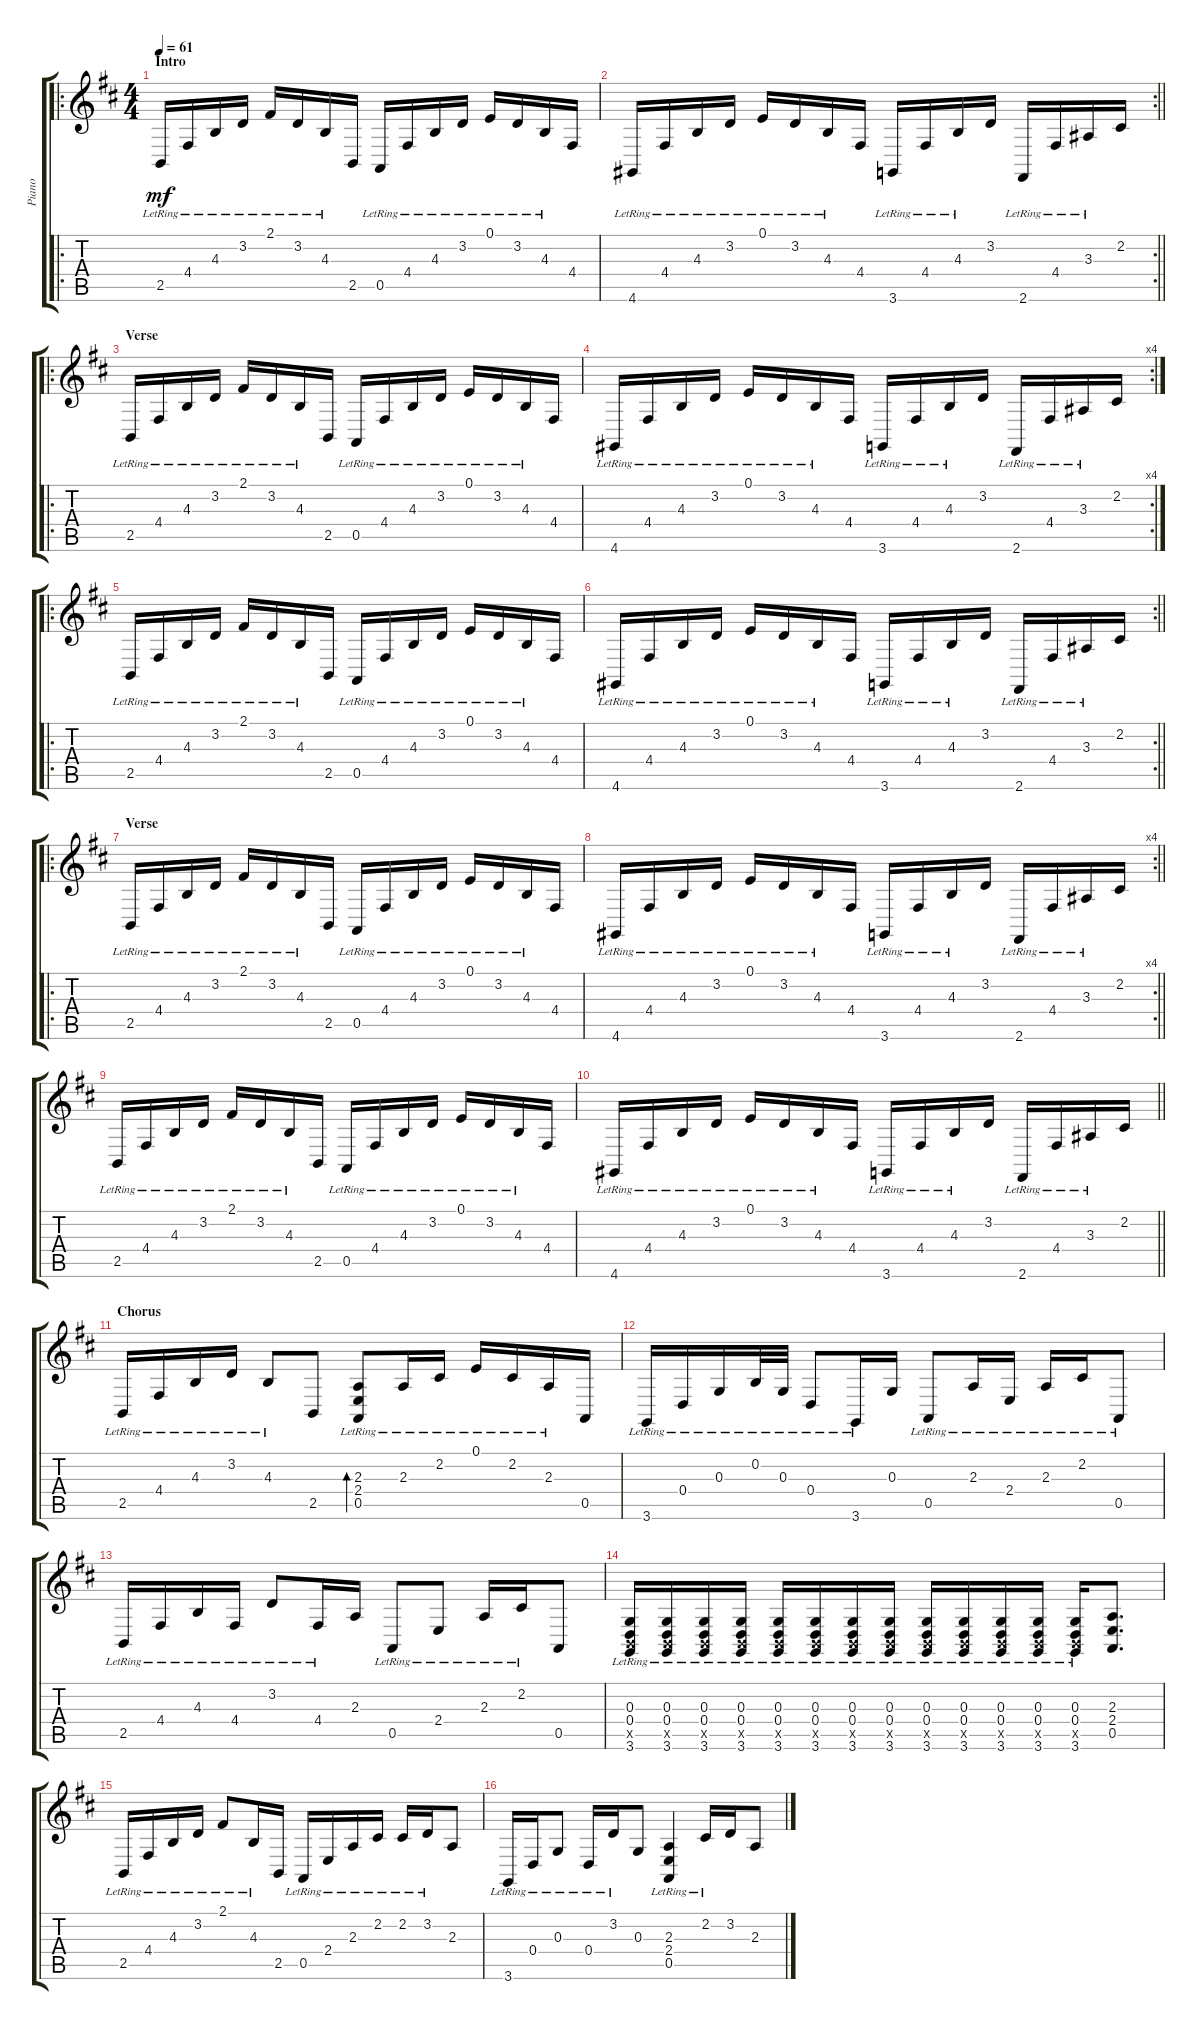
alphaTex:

\track ("Piano" "Piano") {instrument acousticgrandpiano}
\staff {score tabs}
\tuning (E4 B3 G3 D3 A2 E2) {hide}
\ro
\ts (4 4)
\section ("" "Intro")
\tempo 61
\clef g2
\ks d
2.5{lr}.16{dy mf instrument acousticgrandpiano} 4.4{lr}.16 4.3{lr}.16 3.2{lr}.16 2.1{lr}.16 3.2{lr}.16 4.3{lr}.16 2.5.16 0.5{lr}.16 4.4{lr}.16 4.3{lr}.16 3.2{lr}.16 0.1{lr}.16 3.2{lr}.16 4.3{lr}.16 4.4.16 |
\rc 2
\barLineRight lightlight
4.6{lr}.16 4.4{lr}.16 4.3{lr}.16 3.2{lr}.16 0.1{lr}.16 3.2{lr}.16 4.3{lr}.16 4.4.16 3.6{lr}.16 4.4{lr}.16 4.3{lr}.16 3.2.16 2.6{lr}.16 4.4{lr}.16 3.3{lr}.16 2.2.16 |
\ro
\section ("" "Verse")
2.5{lr}.16 4.4{lr}.16 4.3{lr}.16 3.2{lr}.16 2.1{lr}.16 3.2{lr}.16 4.3{lr}.16 2.5.16 0.5{lr}.16 4.4{lr}.16 4.3{lr}.16 3.2{lr}.16 0.1{lr}.16 3.2{lr}.16 4.3{lr}.16 4.4.16 |
\rc 4
4.6{lr}.16 4.4{lr}.16 4.3{lr}.16 3.2{lr}.16 0.1{lr}.16 3.2{lr}.16 4.3{lr}.16 4.4.16 3.6{lr}.16 4.4{lr}.16 4.3{lr}.16 3.2.16 2.6{lr}.16 4.4{lr}.16 3.3{lr}.16 2.2.16 |
\ro
2.5{lr}.16 4.4{lr}.16 4.3{lr}.16 3.2{lr}.16 2.1{lr}.16 3.2{lr}.16 4.3{lr}.16 2.5.16 0.5{lr}.16 4.4{lr}.16 4.3{lr}.16 3.2{lr}.16 0.1{lr}.16 3.2{lr}.16 4.3{lr}.16 4.4.16 |
\rc 2
\barLineRight lightlight
4.6{lr}.16 4.4{lr}.16 4.3{lr}.16 3.2{lr}.16 0.1{lr}.16 3.2{lr}.16 4.3{lr}.16 4.4.16 3.6{lr}.16 4.4{lr}.16 4.3{lr}.16 3.2.16 2.6{lr}.16 4.4{lr}.16 3.3{lr}.16 2.2.16 |
\ro
\section ("" "Verse")
2.5{lr}.16 4.4{lr}.16 4.3{lr}.16 3.2{lr}.16 2.1{lr}.16 3.2{lr}.16 4.3{lr}.16 2.5.16 0.5{lr}.16 4.4{lr}.16 4.3{lr}.16 3.2{lr}.16 0.1{lr}.16 3.2{lr}.16 4.3{lr}.16 4.4.16 |
\rc 4
\barLineRight lightlight
4.6{lr}.16 4.4{lr}.16 4.3{lr}.16 3.2{lr}.16 0.1{lr}.16 3.2{lr}.16 4.3{lr}.16 4.4.16 3.6{lr}.16 4.4{lr}.16 4.3{lr}.16 3.2.16 2.6{lr}.16 4.4{lr}.16 3.3{lr}.16 2.2.16 |
2.5{lr}.16 4.4{lr}.16 4.3{lr}.16 3.2{lr}.16 2.1{lr}.16 3.2{lr}.16 4.3{lr}.16 2.5.16 0.5{lr}.16 4.4{lr}.16 4.3{lr}.16 3.2{lr}.16 0.1{lr}.16 3.2{lr}.16 4.3{lr}.16 4.4.16 |
\barLineRight lightlight
4.6{lr}.16 4.4{lr}.16 4.3{lr}.16 3.2{lr}.16 0.1{lr}.16 3.2{lr}.16 4.3{lr}.16 4.4.16 3.6{lr}.16 4.4{lr}.16 4.3{lr}.16 3.2.16 2.6{lr}.16 4.4{lr}.16 3.3{lr}.16 2.2.16 |
\section ("" "Chorus")
2.5{lr}.16 4.4{lr}.16 4.3{lr}.16 3.2{lr}.16 4.3{lr}.8 2.5.8 (2.3{lr} 2.4{lr} 0.5{lr}).8{bd 30} 2.3{lr}.16 2.2{lr}.16 0.1{lr}.16 2.2{lr}.16 2.3{lr}.16 0.5.16 |
3.6{lr}.16 0.4{lr}.16 0.3{lr}.16 0.2{lr}.32 0.3{lr}.32 0.4{lr}.8 3.6{lr}.16 0.3.16 0.5{lr}.8 2.3{lr}.16 2.4{lr}.16 2.3{lr}.16 2.2{lr}.16 0.5{lr}.8 |
2.5{lr}.16 4.4{lr}.16 4.3{lr}.16 4.4{lr}.16 3.2{lr}.8 4.4{lr}.16 2.3.16 0.5{lr}.8 2.4{lr}.8 2.3{lr}.16 2.2{lr}.16 0.5.8 |
(0.3{lr} 0.4{lr} 2.5{x} 3.6{lr}).16 (0.3{lr} 0.4{lr} 2.5{x} 3.6{lr}).16 (0.3{lr} 0.4{lr} 2.5{x} 3.6{lr}).16 (0.3{lr} 0.4{lr} 2.5{x} 3.6{lr}).16 (0.3{lr} 0.4{lr} 2.5{x} 3.6{lr}).16 (0.3{lr} 0.4{lr} 2.5{x} 3.6{lr}).16 (0.3{lr} 0.4{lr} 2.5{x} 3.6{lr}).16 (0.3{lr} 0.4{lr} 2.5{x} 3.6{lr}).16 (0.3{lr} 0.4{lr} 2.5{x} 3.6{lr}).16 (0.3{lr} 0.4{lr} 2.5{x} 3.6{lr}).16 (0.3{lr} 0.4{lr} 2.5{x} 3.6{lr}).16 (0.3{lr} 0.4{lr} 2.5{x} 3.6{lr}).16 (0.3{lr} 0.4{lr} 2.5{x} 3.6{lr}).16 (2.3 2.4 0.5).8{d} |
2.5{lr}.16 4.4{lr}.16 4.3{lr}.16 3.2{lr}.16 2.1{lr}.8 4.3{lr}.16 2.5.16 0.5{lr}.16 2.4{lr}.16 2.3{lr}.16 2.2{lr}.16 2.2{lr}.16 3.2{lr}.16 2.3.8 |
3.6{lr}.16 0.4{lr}.16 0.3{lr}.8 0.4{lr}.16 3.2{lr}.16 0.3.8 (2.3{lr} 2.4{lr} 0.5{lr}).4 2.2{lr}.16 3.2.16 2.3.8
